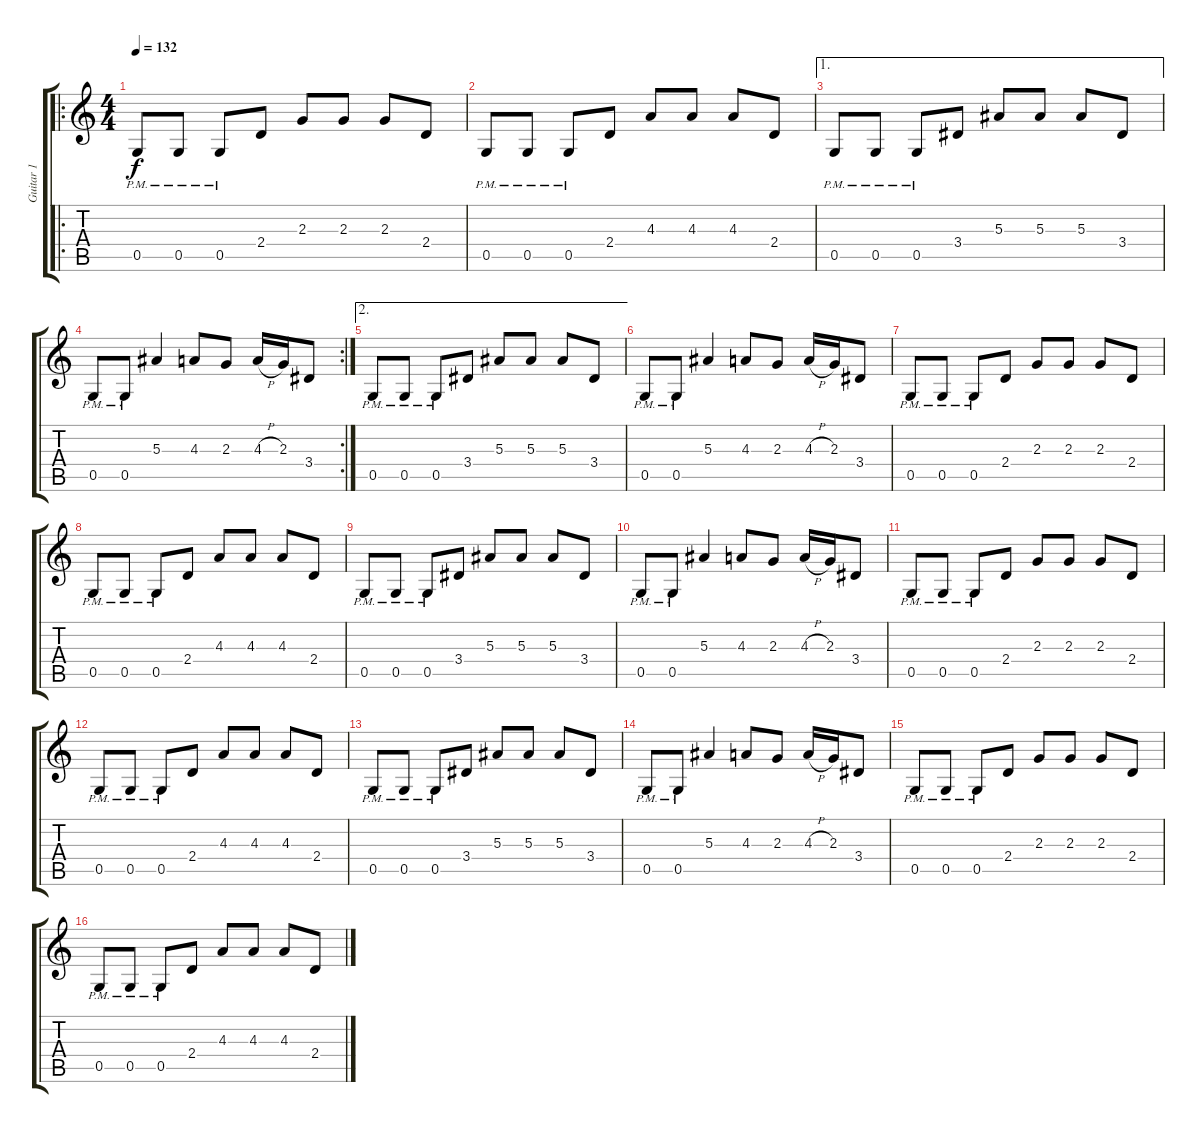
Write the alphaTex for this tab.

\track ("Guitar 1" "Guitar 1") {instrument distortionguitar}
\staff {score tabs}
\tuning (D4 A3 F3 C3 G2 D2) {hide}
\ro
\ts (4 4)
\tempo 132
\clef g2
\ks c
0.5{pm}.8{dy f} 0.5{pm}.8 0.5{pm}.8 2.4.8 2.3.8 2.3.8 2.3.8 2.4.8 |
0.5{pm}.8 0.5{pm}.8 0.5{pm}.8 2.4.8 4.3.8 4.3.8 4.3.8 2.4.8 |
\ae 1
0.5{pm}.8 0.5{pm}.8 0.5{pm}.8 3.4.8 5.3.8 5.3.8 5.3.8 3.4.8 |
\rc 2
0.5{pm}.8 0.5{pm}.8 5.3.4 4.3.8 2.3.8 4.3{h}.16 2.3.16 3.4.8 |
\ae 2
0.5{pm}.8 0.5{pm}.8 0.5{pm}.8 3.4.8 5.3.8 5.3.8 5.3.8 3.4.8 |
0.5{pm}.8 0.5{pm}.8 5.3.4 4.3.8 2.3.8 4.3{h}.16 2.3.16 3.4.8 |
0.5{pm}.8{volume 10} 0.5{pm}.8 0.5{pm}.8 2.4.8 2.3.8 2.3.8 2.3.8 2.4.8 |
0.5{pm}.8 0.5{pm}.8 0.5{pm}.8 2.4.8 4.3.8 4.3.8 4.3.8 2.4.8 |
0.5{pm}.8 0.5{pm}.8 0.5{pm}.8 3.4.8 5.3.8 5.3.8 5.3.8 3.4.8 |
0.5{pm}.8 0.5{pm}.8 5.3.4 4.3.8 2.3.8 4.3{h}.16 2.3.16 3.4.8 |
0.5{pm}.8{volume 7} 0.5{pm}.8 0.5{pm}.8 2.4.8 2.3.8 2.3.8 2.3.8 2.4.8 |
0.5{pm}.8 0.5{pm}.8 0.5{pm}.8 2.4.8 4.3.8 4.3.8 4.3.8 2.4.8 |
0.5{pm}.8 0.5{pm}.8 0.5{pm}.8 3.4.8 5.3.8 5.3.8 5.3.8 3.4.8 |
0.5{pm}.8 0.5{pm}.8 5.3.4 4.3.8 2.3.8 4.3{h}.16 2.3.16 3.4.8 |
0.5{pm}.8{volume 4} 0.5{pm}.8 0.5{pm}.8 2.4.8 2.3.8 2.3.8 2.3.8 2.4.8 |
0.5{pm}.8 0.5{pm}.8 0.5{pm}.8 2.4.8 4.3.8 4.3.8 4.3.8 2.4.8
